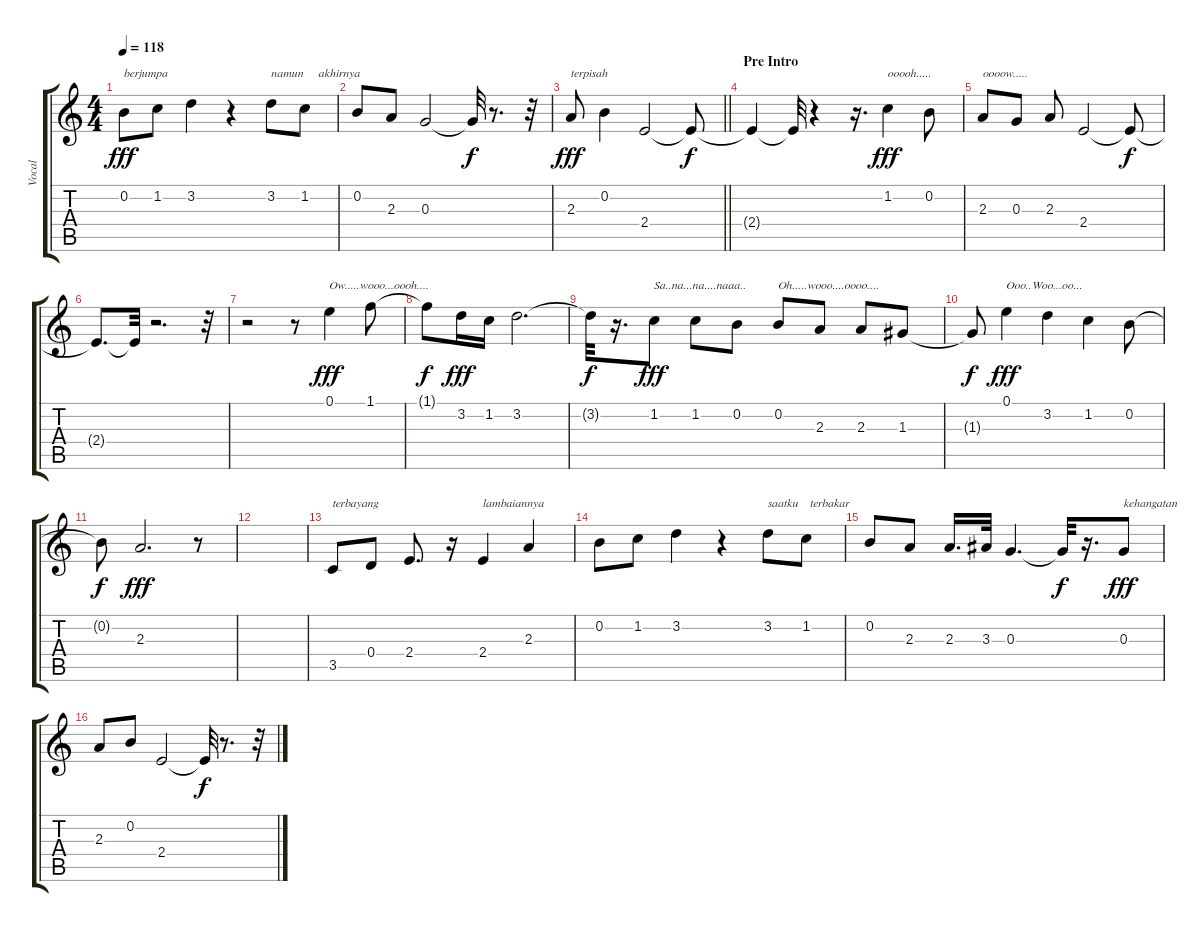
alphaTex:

\track ("Vocal" "Vocal") {instrument contrabass}
\staff {score tabs}
\tuning (E4 B3 G3 D3 A2 E2) {hide}
\ts (4 4)
\tempo 118
\clef g2
\ks c
0.2.8{txt "berjumpa" dy fff} 1.2.8 3.2.4 r.4 3.2.8{txt "namun     akhirnya"} 1.2.8 |
0.2.8 2.3.8 0.3.2 0.3{t}.32{dy f} r.8{d} r.32 |
\barLineRight lightlight
2.3.8{txt "terpisah" dy fff} 0.2.4 2.4.2 2.4{t}.8{dy f} |
\section ("" "Pre Intro")
2.4{t}.4 2.4{t}.32 r.4 r.16{d} 1.2.4{txt "ooooh....." dy fff} 0.2.8 |
2.3.8{txt "oooow....."} 0.3.8 2.3.8 2.4.2 2.4{t}.8{dy f} |
2.4{t}.8{d} 2.4{t}.32 r.2{d} r.32 |
r.2 r.8 0.1.4{txt "Ow.....wooo...oooh...." dy fff} 1.1.8 |
1.1{t}.8{dy f} 3.2.16{dy fff} 1.2.16 3.2.2{d} |
3.2{t}.32{dy f} r.16{d} 1.2.8{txt "Sa..na...na....naaa.." dy fff} 1.2.8 0.2.8 0.2.8{txt "Oh.....wooo....oooo...."} 2.3.8 2.3.8 1.3.8 |
1.3{t}.8{dy f} 0.1.4{txt "Ooo..Woo...oo..." dy fff} 3.2.4 1.2.4 0.2.8 |
0.2{t}.8{dy f} 2.3.2{d dy fff} r.8 |
|
3.5.8{txt "terbayang "} 0.4.8 2.4.8{d} r.16 2.4.4{txt "lambaiannya"} 2.3.4 |
0.2.8 1.2.8 3.2.4 r.4 3.2.8{txt "saatku    terbakar"} 1.2.8 |
0.2.8 2.3.8 2.3.16{d} 3.3.32 0.3.4{d} 0.3{t}.32{dy f} r.16{d} 0.3.8{txt "kehangatan" dy fff} |
2.3.8 0.2.8 2.4.2 2.4{t}.32{dy f} r.8{d} r.32
